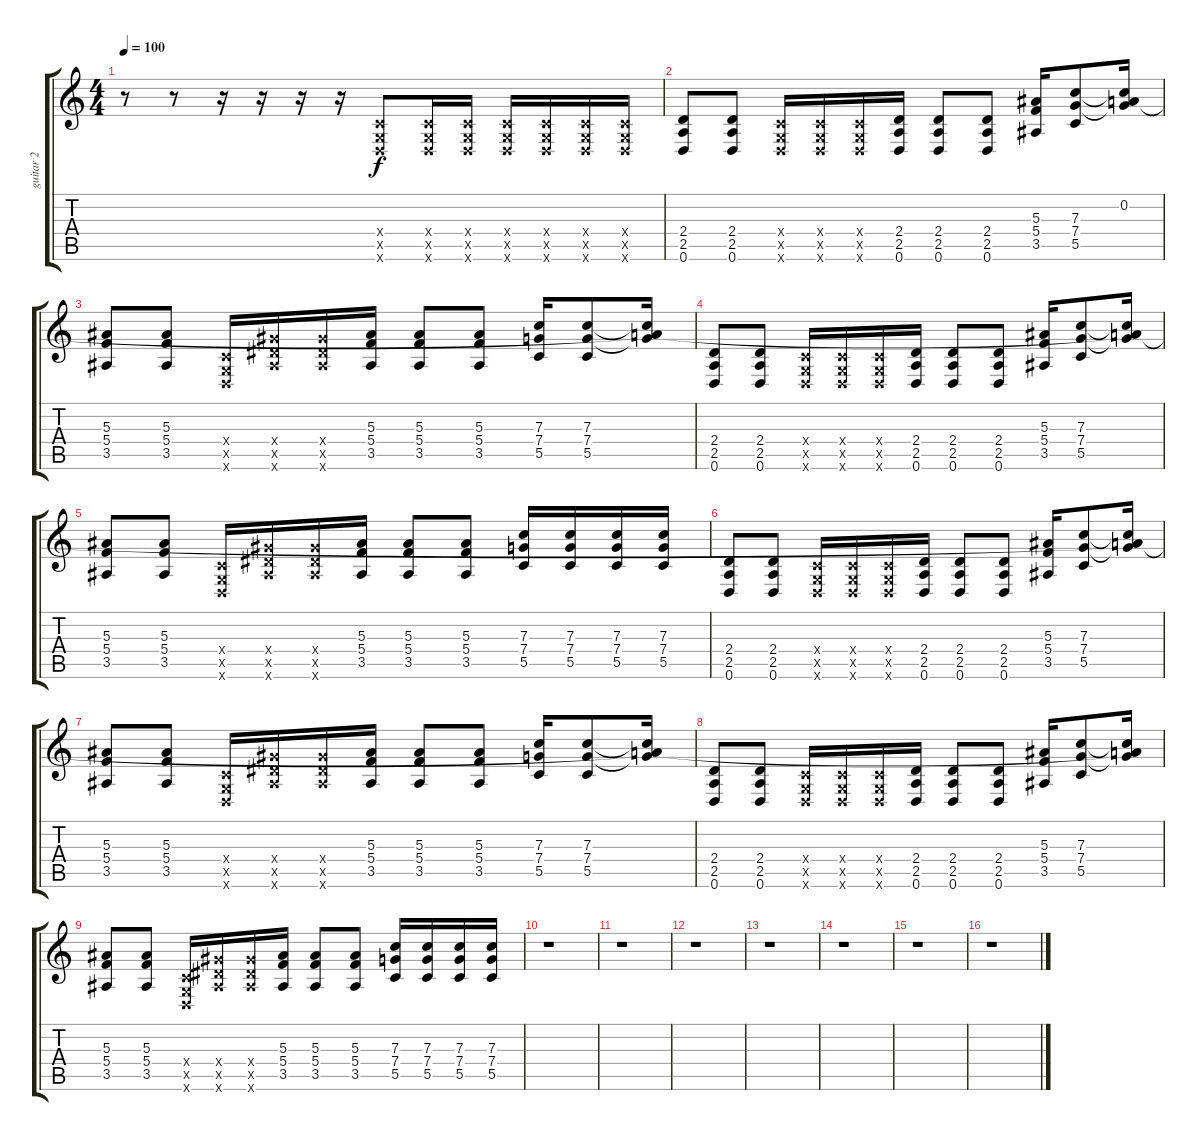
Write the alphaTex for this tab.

\track ("guitar 2" "guitar 2") {instrument distortionguitar}
\staff {score tabs}
\tuning (D4 A3 F3 C3 G2 D2) {hide}
\ts (4 4)
\tempo 100
\clef g2
\ks c
r.8{dy f} r.8 r.16 r.16 r.16 r.16 (0.4{x} 0.5{x} 0.6{x}).8 (0.4{x} 0.5{x} 0.6{x}).16 (0.4{x} 0.5{x} 0.6{x}).16 (0.4{x} 0.5{x} 0.6{x}).16 (0.4{x} 0.5{x} 0.6{x}).16 (0.4{x} 0.5{x} 0.6{x}).16 (0.4{x} 0.5{x} 0.6{x}).16 |
(2.4 2.5 0.6).8 (2.4 2.5 0.6).8 (0.4{x} 0.5{x} 0.6{x}).16 (0.4{x} 0.5{x} 0.6{x}).16 (0.4{x} 0.5{x} 0.6{x}).16 (2.4 2.5 0.6).16 (2.4 2.5 0.6).8 (2.4 2.5 0.6).8 (5.3 5.4 3.5).16 (7.3 7.4 5.5).8 (0.2 7.3{t} 7.4{t}).16 |
(5.3 5.4 3.5).8 (5.3 5.4 3.5).8 (0.4{x} 0.5{x} 0.6{x}).16 (8.4{x} 8.5{x} 8.6{x}).16 (8.4{x} 8.5{x} 8.6{x}).16 (5.3 5.4 3.5).16 (5.3 5.4 3.5).8 (5.3 5.4 3.5).8 (7.3 7.4 5.5).16 (7.3 7.4 5.5).8 (0.2{t} 7.3{t} 7.4{t}).16 |
(2.4 2.5 0.6).8 (2.4 2.5 0.6).8 (0.4{x} 0.5{x} 0.6{x}).16 (0.4{x} 0.5{x} 0.6{x}).16 (0.4{x} 0.5{x} 0.6{x}).16 (2.4 2.5 0.6).16 (2.4 2.5 0.6).8 (2.4 2.5 0.6).8 (5.3 5.4 3.5).16 (7.3 7.4 5.5).8 (0.2{t} 7.3{t} 7.4{t}).16 |
(5.3 5.4 3.5).8 (5.3 5.4 3.5).8 (0.4{x} 0.5{x} 0.6{x}).16 (8.4{x} 8.5{x} 8.6{x}).16 (8.4{x} 8.5{x} 8.6{x}).16 (5.3 5.4 3.5).16 (5.3 5.4 3.5).8 (5.3 5.4 3.5).8 (7.3 7.4 5.5).16 (7.3 7.4 5.5).16 (7.3 7.4 5.5).16 (7.3 7.4 5.5).16 |
(2.4 2.5 0.6).8 (2.4 2.5 0.6).8 (0.4{x} 0.5{x} 0.6{x}).16 (0.4{x} 0.5{x} 0.6{x}).16 (0.4{x} 0.5{x} 0.6{x}).16 (2.4 2.5 0.6).16 (2.4 2.5 0.6).8 (2.4 2.5 0.6).8 (5.3 5.4 3.5).16 (7.3 7.4 5.5).8 (0.2{t} 7.3{t} 7.4{t}).16 |
(5.3 5.4 3.5).8 (5.3 5.4 3.5).8 (0.4{x} 0.5{x} 0.6{x}).16 (8.4{x} 8.5{x} 8.6{x}).16 (8.4{x} 8.5{x} 8.6{x}).16 (5.3 5.4 3.5).16 (5.3 5.4 3.5).8 (5.3 5.4 3.5).8 (7.3 7.4 5.5).16 (7.3 7.4 5.5).8 (0.2{t} 7.3{t} 7.4{t}).16 |
(2.4 2.5 0.6).8 (2.4 2.5 0.6).8 (0.4{x} 0.5{x} 0.6{x}).16 (0.4{x} 0.5{x} 0.6{x}).16 (0.4{x} 0.5{x} 0.6{x}).16 (2.4 2.5 0.6).16 (2.4 2.5 0.6).8 (2.4 2.5 0.6).8 (5.3 5.4 3.5).16 (7.3 7.4 5.5).8 (0.2{t} 7.3{t} 7.4{t}).16 |
(5.3 5.4 3.5).8 (5.3 5.4 3.5).8 (0.4{x} 0.5{x} 0.6{x}).16 (8.4{x} 8.5{x} 8.6{x}).16 (8.4{x} 8.5{x} 8.6{x}).16 (5.3 5.4 3.5).16 (5.3 5.4 3.5).8 (5.3 5.4 3.5).8 (7.3 7.4 5.5).16 (7.3 7.4 5.5).16 (7.3 7.4 5.5).16 (7.3 7.4 5.5).16 |
r.1 |
r.1 |
r.1 |
r.1 |
r.1 |
r.1 |
r.1
